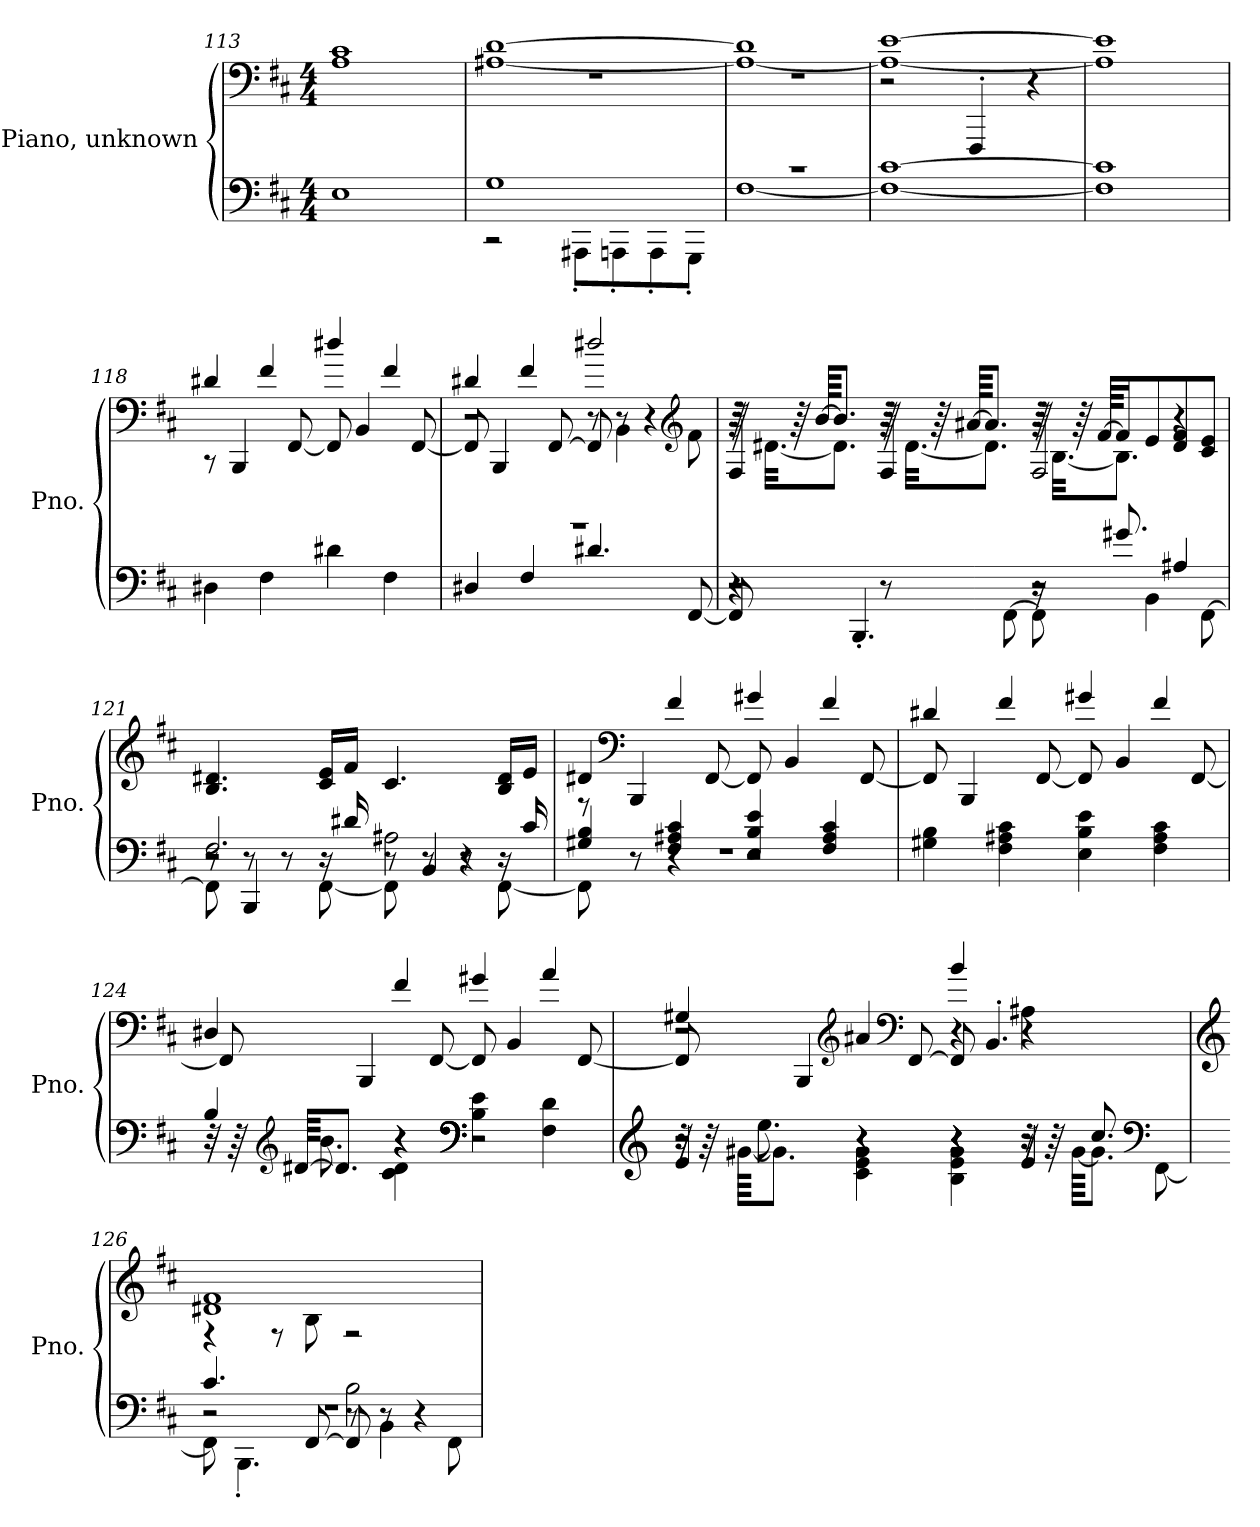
**kern	**kern
*part1	*part1
*staff2	*staff1
*I"Piano, unknown	*
*I'Pno.	*
*clefF4	*clefF4
*k[f#c#]	*k[f#c#]
*M4/4	*M4/4
=113	=113
1E	1A 1c#
=114	=114
*^	*^
*	*	*	*^
1G	2r	1r	[1A#X	[1d
.	8AAA#X'\L	.	.	.
.	8AAAn'\	.	.	.
.	8AAA'\	.	.	.
.	8GGG'\J	.	.	.
=115	=115	=115	=115	=115
1r	[1F#	1r	1A#_	1d]
=116	=116	=116	=116	=116
[1c#	1F#_	[1e	1A#_	2r
.	.	.	.	4FFF#'/
.	.	.	.	4r
*	*	*	*v	*v
=117	=117	=117	=117
1c#]	1F#]	1e]	1A#]
*v	*v	*	*
!!LO:PB:g=z	!!
=118	=118	=118
4D#X\	4d#X/	8r
.	.	4BBB/
4F#\	4f#/	.
.	.	[8FF#/
4d#X\	4dd#X/	8FF#/]
.	.	4BB/
4F#\	4f#/	.
.	.	[8FF#/
=119	=119	=119
*^	*	*^
1r	4D#X/	4d#X/	2r	8FF#/]
.	.	.	.	4BBB/
.	4F#/	4f#/	.	.
.	.	.	.	[8FF#/
.	4.d#X/	2dd#X/	8r	8FF#/]
.	.	.	4BB\	8r
.	.	.	.	4r
*	*	*clefG2	*	*
.	[8FF#/	.	8f#\	.
!!LO:LB:g=z	!!	!!
=120	=120	=120	=120	=120
*	*^	*	*	*
2r	8FF#/]	4r	32r	64r	4F#/
.	.	.	.	[32.d#X\KKL	.
.	.	.	64r	.	.
.	.	.	[64b/KKKL	.	.
.	.	.	8.b/J]	8.d#\J]	.
.	4.BBB'/	.	.	.	.
.	.	8r	32r	64r	4F#/
.	.	.	.	[32.d#\KKL	.
.	.	.	64r	.	.
.	.	.	[64a#X/KKKL	.	.
.	.	.	8.a#/J]	8.d#\J]	.
.	.	[8FF#\	.	.	.
16r	2r	8FF#\]	32r	64r	2F#/
.	.	.	.	[32.B\KKL	.
.	.	.	64r	.	.
.	.	.	[64f#/KKLL	.	.
8.g#X/	.	.	16f#/J]	8.B\J]	.
.	.	4BB\	8e/	.	.
4A#X/	.	.	8d#/ 8f#/	4r	.
.	.	[8FF#\	8c#/ 8e/J	.	.
*	*	*	*v	*v	*v
=121	=121	=121	=121
*	*	*^	*
2.F#/	2r	8r	8FF#\]	4.B/ 4.d#X/
.	.	4BBB/	8r	.
.	.	.	8r	.
.	.	16r	[8FF#\	16c#/ 16e/LL
.	.	16d#X/	.	16f#/JJ
.	2A#X\	8r	8FF#\]	4.c#/
.	.	4BB/	8r	.
4r	.	.	8r	.
.	.	16r	[8FF#\	16B/ 16d#/LL
.	.	16c#/	.	16e/JJ
*	*	*v	*v	*
!!LO:LB:g=z
=122	=122	=122	=122
*	*	*	*^
1r	4G#X/ 4B/	8FF#\]	4d#X/	8r
*	*	*	*clefF4	*
.	.	8r	.	4BBB/
.	4F#/ 4A#X/ 4c#/	4r	4f#/	.
.	.	.	.	[8FF#/
.	4E/ 4B/ 4e/	2r	4g#X/	8FF#/]
.	.	.	.	4BB/
.	4F#/ 4A#/ 4c#/	.	4f#/	.
.	.	.	.	[8FF#/
*v	*v	*v	*	*
=123	=123	=123
4G#X\ 4B\	4d#X/	8FF#/]
.	.	4BBB/
4F#\ 4A#X\ 4c#\	4f#/	.
.	.	[8FF#/
4E\ 4B\ 4e\	4g#X/	8FF#/]
.	.	4BB/
4F#\ 4A#\ 4c#\	4f#/	.
.	.	[8FF#/
!!LO:LB:g=z	!!
=124	=124	=124
*^	*	*
*	*^	*	*
32r	16r	4B/	4D#X/	8FF#/]
64r	.	.	.	.
*clefG2	*	*	*	*
[64d#X/KKKL	.	.	.	.
8.d#/J]	8.b\	.	.	.
.	.	.	.	4BBB/
4r	4c#\ 4d#\	4r	4f#/	.
.	.	.	.	[8FF#/
*clefF4	*	*	*	*
2r	4B\ 4e\	2r	4g#X/	8FF#/]
.	.	.	.	4BB/
.	4F#\ 4d#\	.	4a/	.
.	.	.	.	[8FF#/
*v	*v	*v	*	*
*	*v	*v
!!LO:LB:g=z
=125	=125
*clefG2	*
*^	*^
*	*^	*	*^
*	*	*^	*	*	*
2r	32r	4e/	16r	4G#X/	2r	8FF#/]
.	64r	.	.	.	.	.
.	[64g#X\KKKL	.	.	.	.	.
.	8.g#\J]	.	8.ee\	.	.	.
.	.	.	.	.	.	4BBB/
*	*	*	*	*clefG2	*	*
.	4r	4r	4c#\ 4e\ 4g#\	4a#X/	.	.
*	*	*	*	*clefF4	*	*
.	.	.	.	.	.	[8FF#/
4r	4r	4r	4B\ 4e\ 4g#\	4b/	4r	8FF#/]
.	.	.	.	.	.	4.BB'/
16r	32r	4e/	8r	4r	4A#X\	.
.	64r	.	.	.	.	.
.	[64g#\KKKL	.	.	.	.	.
8.cc#/	8.g#\J]	.	.	.	.	.
*clefF4	*	*	*	*	*	*
.	.	.	[8FF#\	.	.	.
*	*	*	*	*v	*v	*v
=126	=126	=126	=126	=126
*	*	*	*	*clefG2
*	*	*	*	*^
1r	2r	4.c#/	8FF#\]	1d#X 1f#	4r
.	.	.	4.BBB'\	.	.
.	.	.	.	.	8r
.	.	[8FF#/	.	.	8B\
.	2B\	8FF#/]	8r	.	2r
.	.	8r	4BB\	.	.
.	.	4r	.	.	.
.	.	.	8FF#\	.	.
*v	*v	*v	*v	*	*
*	*v	*v
=	=
*-	*-
